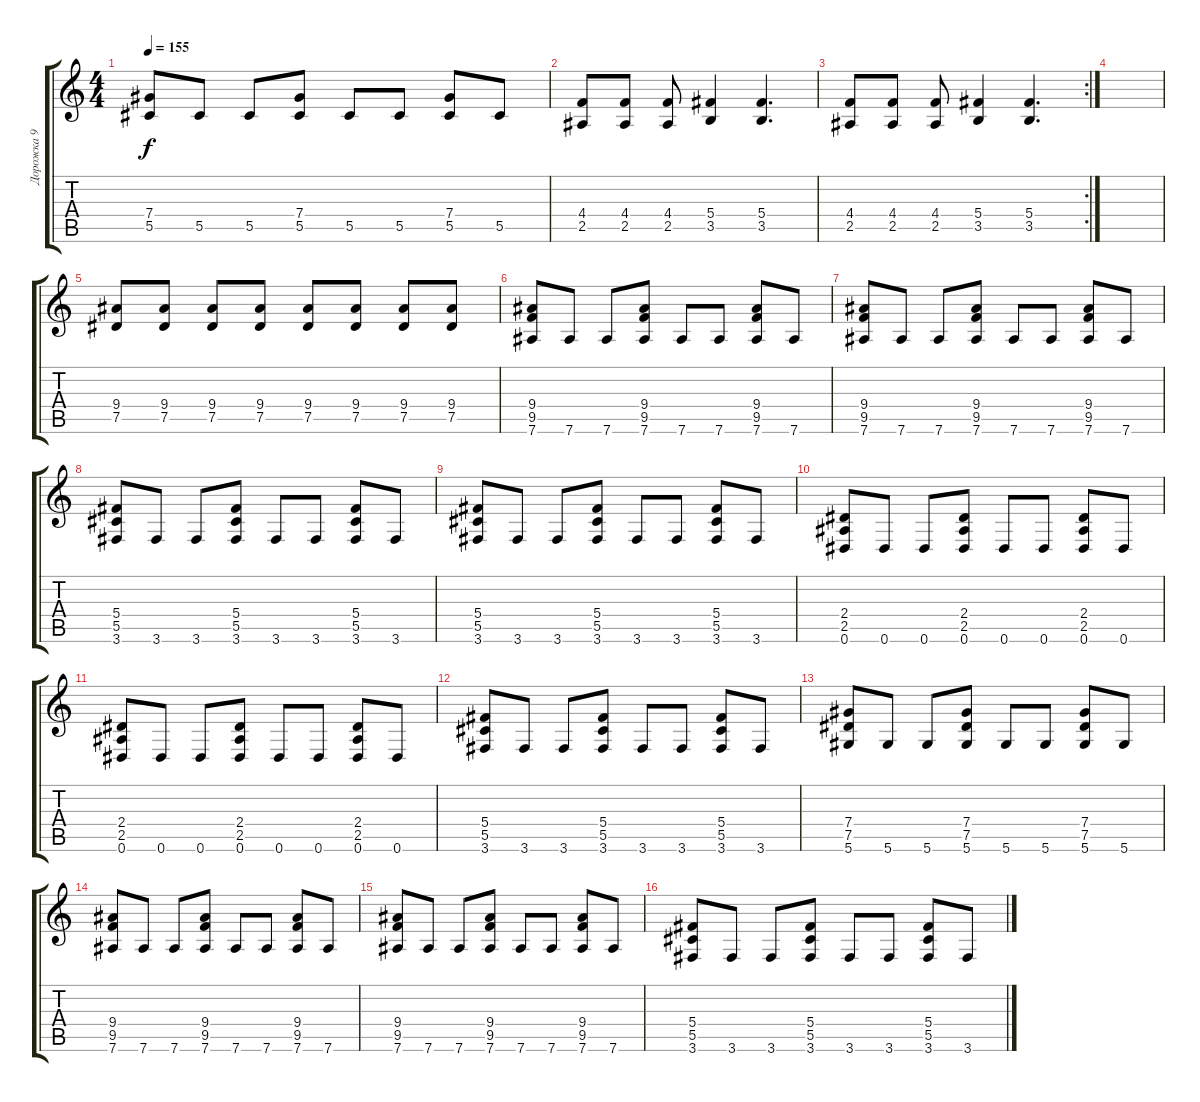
\track ("Дорожка 9" "Дорожка 9") {instrument distortionguitar}
\staff {score tabs}
\tuning (Eb4 Bb3 Gb3 Db3 Ab2 Eb2) {hide}
\ts (4 4)
\tempo 155
\clef g2
\ks c
(7.4 5.5).8{dy f} 5.5.8 5.5.8 (7.4 5.5).8 5.5.8 5.5.8 (7.4 5.5).8 5.5.8 |
(4.4 2.5).8 (4.4 2.5).8 (4.4 2.5).8 (5.4 3.5).4 (5.4 3.5).4{d} |
\rc 2
(4.4 2.5).8 (4.4 2.5).8 (4.4 2.5).8 (5.4 3.5).4 (5.4 3.5).4{d} |
|
(9.4 7.5).8 (9.4 7.5).8 (9.4 7.5).8 (9.4 7.5).8 (9.4 7.5).8 (9.4 7.5).8 (9.4 7.5).8 (9.4 7.5).8 |
(9.4 9.5 7.6).8 7.6.8 7.6.8 (9.4 9.5 7.6).8 7.6.8 7.6.8 (9.4 9.5 7.6).8 7.6.8 |
(9.4 9.5 7.6).8 7.6.8 7.6.8 (9.4 9.5 7.6).8 7.6.8 7.6.8 (9.4 9.5 7.6).8 7.6.8 |
(5.4 5.5 3.6).8 3.6.8 3.6.8 (5.4 5.5 3.6).8 3.6.8 3.6.8 (5.4 5.5 3.6).8 3.6.8 |
(5.4 5.5 3.6).8 3.6.8 3.6.8 (5.4 5.5 3.6).8 3.6.8 3.6.8 (5.4 5.5 3.6).8 3.6.8 |
(2.4 2.5 0.6).8 0.6.8 0.6.8 (2.4 2.5 0.6).8 0.6.8 0.6.8 (2.4 2.5 0.6).8 0.6.8 |
(2.4 2.5 0.6).8 0.6.8 0.6.8 (2.4 2.5 0.6).8 0.6.8 0.6.8 (2.4 2.5 0.6).8 0.6.8 |
(5.4 5.5 3.6).8 3.6.8 3.6.8 (5.4 5.5 3.6).8 3.6.8 3.6.8 (5.4 5.5 3.6).8 3.6.8 |
(7.4 7.5 5.6).8 5.6.8 5.6.8 (7.4 7.5 5.6).8 5.6.8 5.6.8 (7.4 7.5 5.6).8 5.6.8 |
(9.4 9.5 7.6).8 7.6.8 7.6.8 (9.4 9.5 7.6).8 7.6.8 7.6.8 (9.4 9.5 7.6).8 7.6.8 |
(9.4 9.5 7.6).8 7.6.8 7.6.8 (9.4 9.5 7.6).8 7.6.8 7.6.8 (9.4 9.5 7.6).8 7.6.8 |
(5.4 5.5 3.6).8 3.6.8 3.6.8 (5.4 5.5 3.6).8 3.6.8 3.6.8 (5.4 5.5 3.6).8 3.6.8
